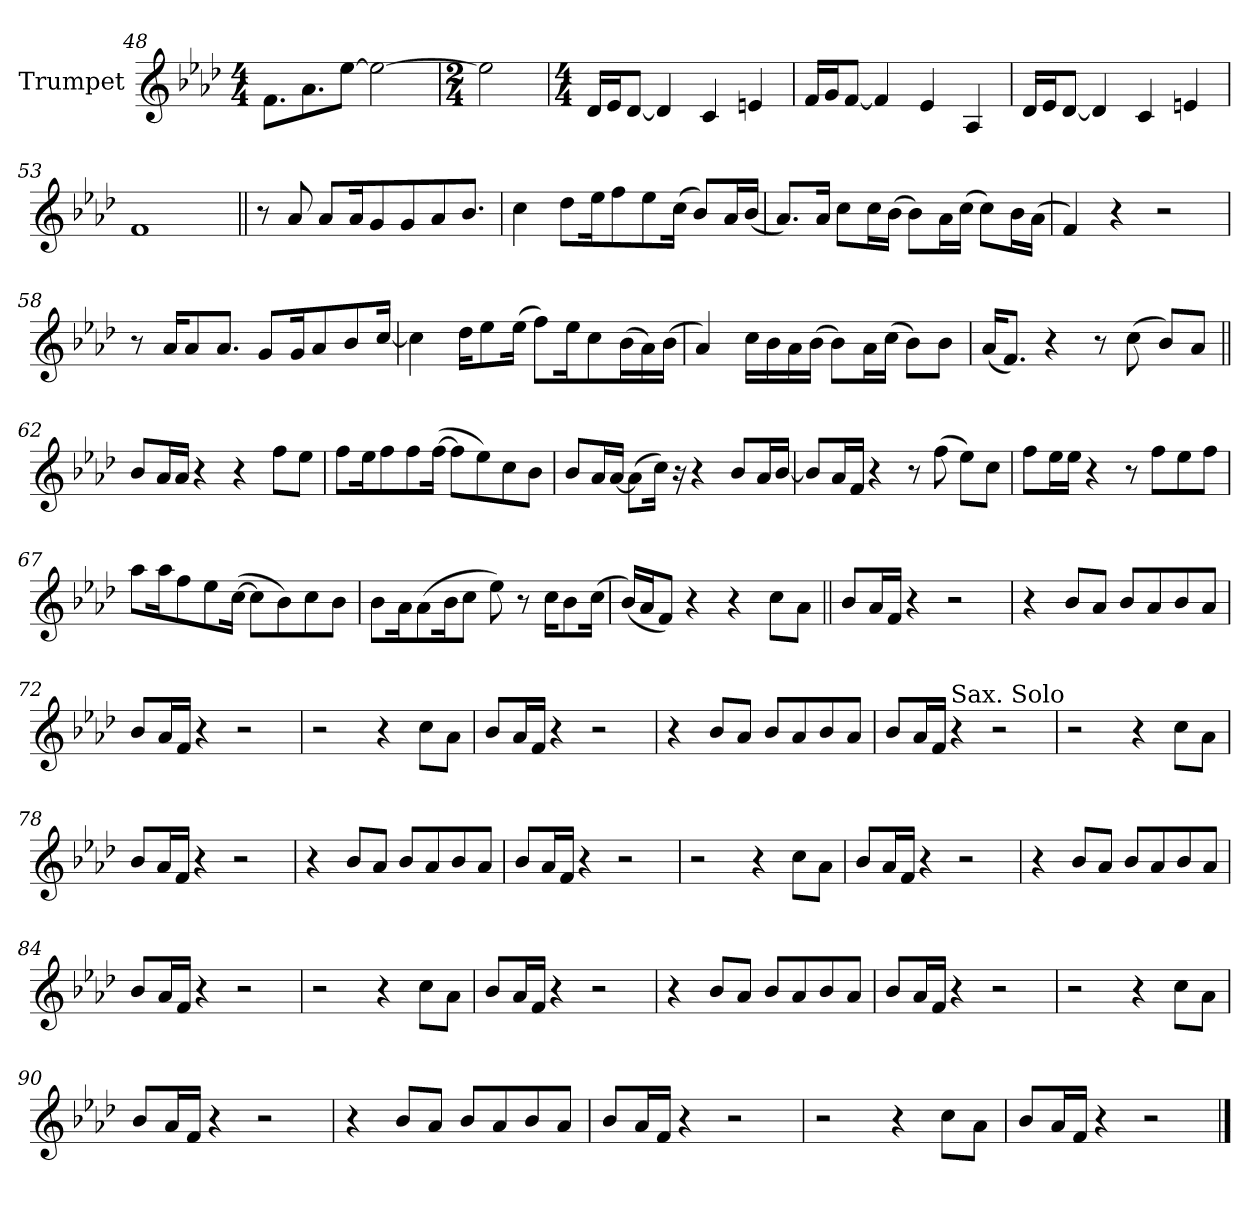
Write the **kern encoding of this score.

**kern
*part1
*staff1
*I"Trumpet
*I'Tp.
*clefG2
*k[b-e-a-d-]
*M4/4
=48
8.f!L
8.a-!
[8ee-!J
2ee-!_
=49
*M2/4
2ee-!]
=50
*M4/4
16d-!LL
16e-!J
[8d-!J
4d-!]
4c!
4en!
=51
16f!LL
16g!J
[8f!J
4f!]
4e-!
4A-!
=52
16d-!LL
16e-!J
[8d-!J
4d-!]
4c!
4en!
=53
1f!
=54||
8r
8a-
8a-L
16a-K
8g
8g
8a-
8.b-J
=55
4cc
8dd-L
16ee-K
8ff
8ee-
(>16ccJk
8b-L)
16a-L
(<16b-JJ
=56
8.a-L)
16a-Jk
8ccL
16ccL
(>16b-JJ
8b-L)
16a-L
(>16ccJJ
8ccL)
16b-L
(>16a-JJ
=57
4f)
4r
2r
=58
8r
16a-KL
8a-
8.a-J
8gL
16gK
8a-
8b-
[16ccJk
=59
4cc]
16dd-KL
8ee-
(>16ee-Jk
8ffL)
16ee-K
8cc
(>16b-L
16a-)
(>16b-JJ
=60
4a-)
16ccLL
16b-
16a-
(>16b-JJ
8b-L)
16a-L
(>16ccJJ
8b-L)
8b-J
=61
(<16a-KL
8.fJ)
4r
8r
(>8cc
8b-L)
8a-J
=62||
8b-L
16a-L
16a-JJ
4r
4r
8ffL
8ee-J
=63
8ffL
16ee-K
8ff
8ff
(>[16ffJk
8ffL]
8ee-)
8cc
8b-J
=64
8b-L
16a-L
[16a-JJ
(>8a-L]
16ccJk)
16r
4r
8b-!L
16a-!L
[16b-!JJ
=65
8b-!L]
16a-!L
16f!JJ
4r
8r
(>8ff
8ee-L)
8ccJ
=66
8ffL
16ee-L
16ee-JJ
4r
8r
8ffL
8ee-
8ffJ
=67
8aa-L
16aa-K
8ff
8ee-
(>[16ccJk
8ccL]
8b-)
8cc
8b-J
=68
8b-L
16a-K
(>8a-
16b-K
8ccJ
8ee-)
8r
16ccKL
8b-
(>16ccJk
=69
(<16b-LL)
16a-J
8fJ)
4r
4r
8cc!L
8a-!J
=70||
8b-!L
16a-!L
16f!JJ
4r
2r
=71
4r
8b-!L
8a-!J
8b-!L
8a-!
8b-!
8a-!J
=72
8b-!L
16a-!L
16f!JJ
4r
2r
=73
2r
4r
8cc!L
8a-!J
=74
8b-!L
16a-!L
16f!JJ
4r
2r
=75
4r
8b-!L
8a-!J
8b-!L
8a-!
8b-!
8a-!J
=76
8b-!L
16a-!L
16f!JJ
!LO:TX:t=Sax. Solo
4r
2r
=77
2r
4r
8cc!L
8a-!J
=78
8b-!L
16a-!L
16f!JJ
4r
2r
=79
4r
8b-!L
8a-!J
8b-!L
8a-!
8b-!
8a-!J
=80
8b-!L
16a-!L
16f!JJ
4r
2r
=81
2r
4r
8cc!L
8a-!J
=82
8b-!L
16a-!L
16f!JJ
4r
2r
=83
4r
8b-!L
8a-!J
8b-!L
8a-!
8b-!
8a-!J
=84
8b-!L
16a-!L
16f!JJ
4r
2r
=85
2r
4r
8cc!L
8a-!J
=86
8b-!L
16a-!L
16f!JJ
4r
2r
=87
4r
8b-!L
8a-!J
8b-!L
8a-!
8b-!
8a-!J
=88
8b-!L
16a-!L
16f!JJ
4r
2r
=89
2r
4r
8cc!L
8a-!J
=90
8b-!L
16a-!L
16f!JJ
4r
2r
=91
4r
8b-!L
8a-!J
8b-!L
8a-!
8b-!
8a-!J
=92
8b-!L
16a-!L
16f!JJ
4r
2r
=93
2r
4r
8cc!L
8a-!J
=94
8b-!L
16a-!L
16f!JJ
4r
2r
==
*-
